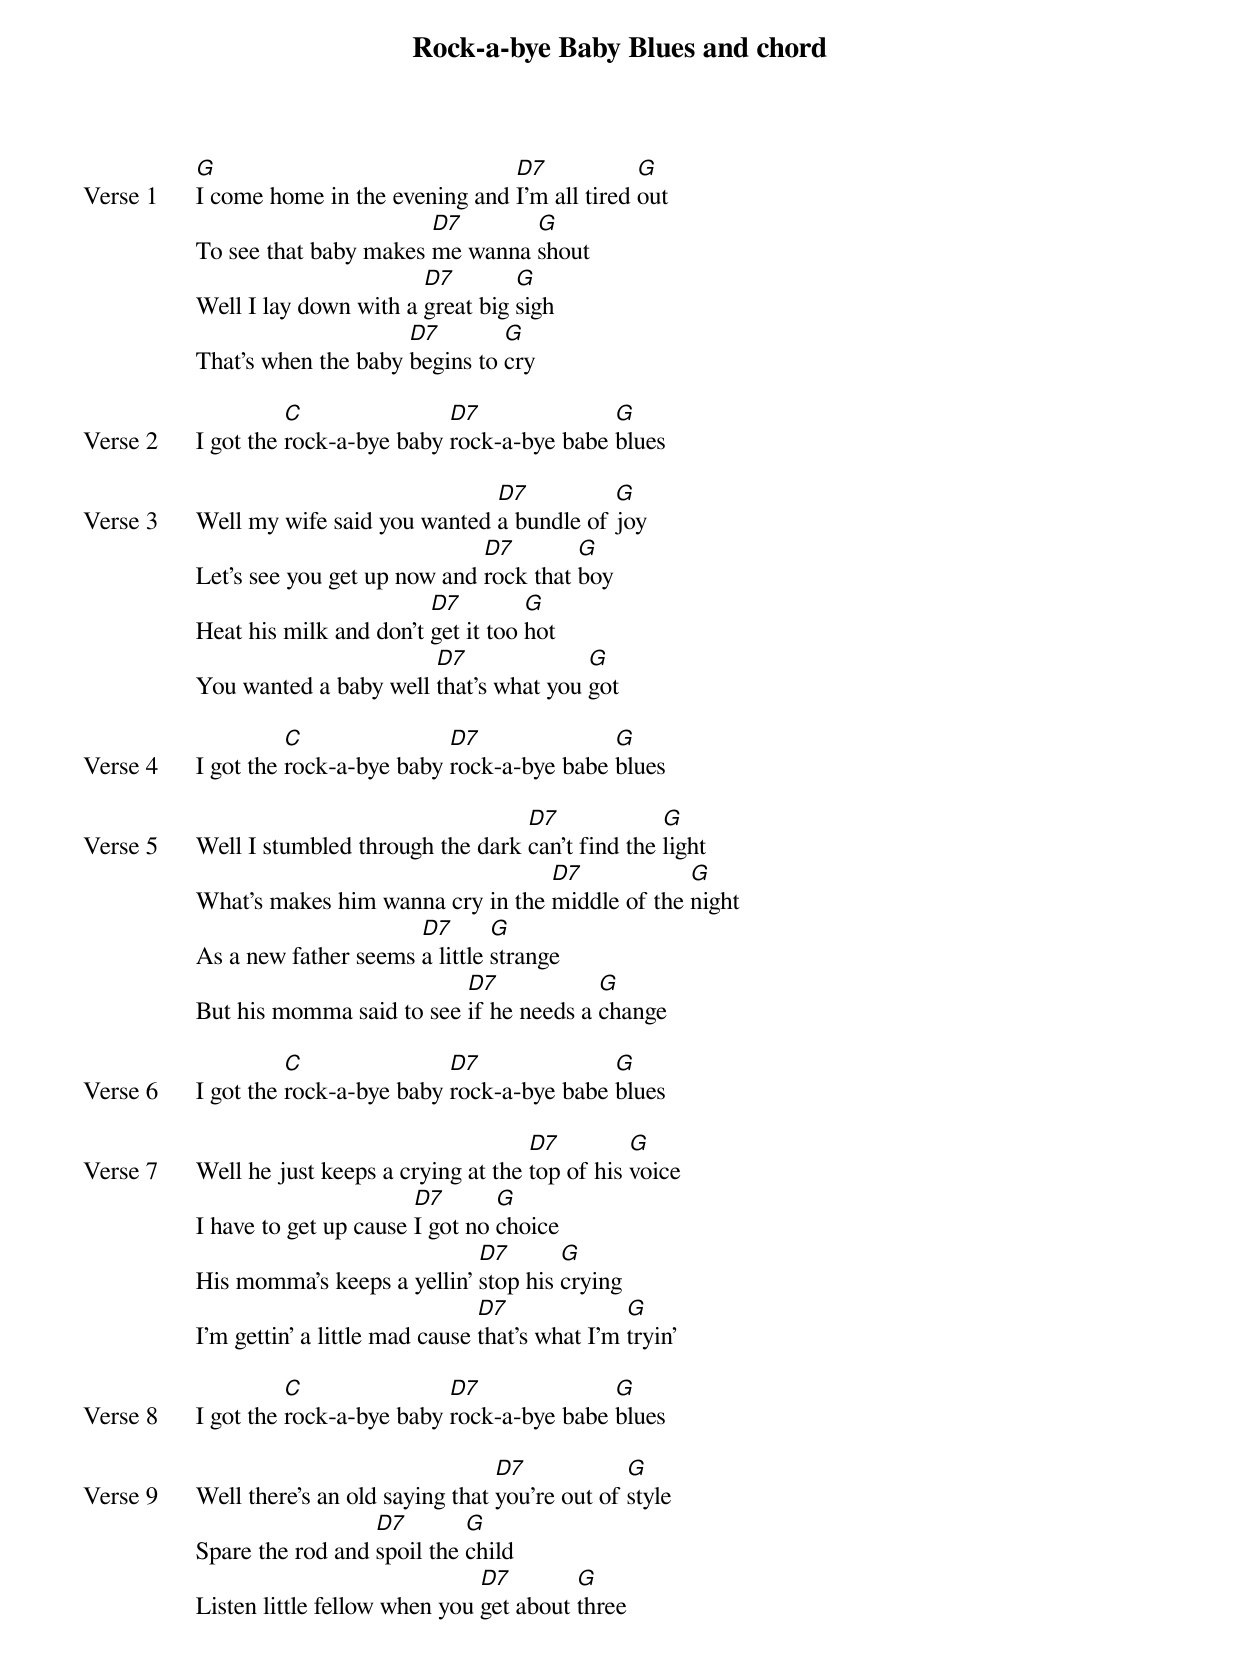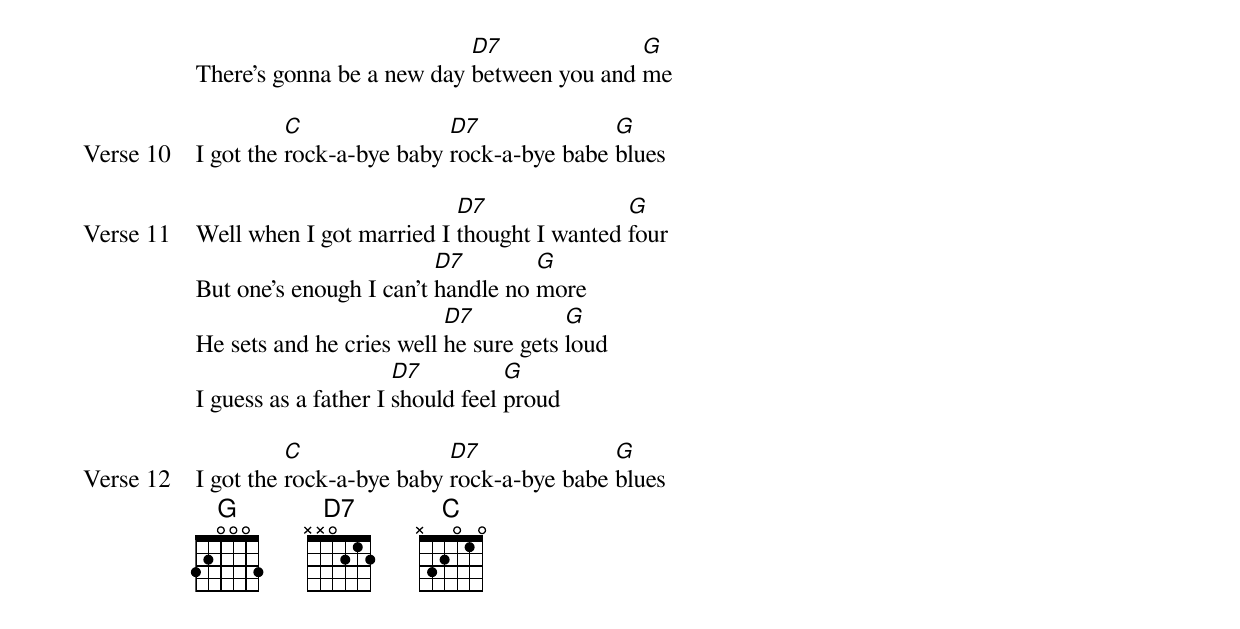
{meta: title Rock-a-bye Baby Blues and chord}
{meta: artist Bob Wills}
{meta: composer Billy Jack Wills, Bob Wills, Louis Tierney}
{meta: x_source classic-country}
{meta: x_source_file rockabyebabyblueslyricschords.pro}
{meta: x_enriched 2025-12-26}

{start_of_verse: Verse 1}
[G]I come home in the evening and [D7]I'm all tired [G]out
To see that baby makes [D7]me wanna [G]shout
Well I lay down with a [D7]great big [G]sigh
That's when the baby [D7]begins to [G]cry
{end_of_verse}

{start_of_verse: Verse 2}
I got the [C]rock-a-bye baby [D7]rock-a-bye babe [G]blues
{end_of_verse}

{start_of_verse: Verse 3}
Well my wife said you wanted [D7]a bundle of [G]joy
Let's see you get up now and [D7]rock that [G]boy
Heat his milk and don't [D7]get it too [G]hot
You wanted a baby well [D7]that's what you [G]got
{end_of_verse}

{start_of_verse: Verse 4}
I got the [C]rock-a-bye baby [D7]rock-a-bye babe [G]blues
{end_of_verse}

{start_of_verse: Verse 5}
Well I stumbled through the dark [D7]can't find the [G]light
What's makes him wanna cry in the [D7]middle of the [G]night
As a new father seems [D7]a little [G]strange
But his momma said to see [D7]if he needs a [G]change
{end_of_verse}

{start_of_verse: Verse 6}
I got the [C]rock-a-bye baby [D7]rock-a-bye babe [G]blues
{end_of_verse}

{start_of_verse: Verse 7}
Well he just keeps a crying at the [D7]top of his [G]voice
I have to get up cause [D7]I got no [G]choice
His momma's keeps a yellin' [D7]stop his [G]crying
I'm gettin' a little mad cause [D7]that's what I'm [G]tryin'
{end_of_verse}

{start_of_verse: Verse 8}
I got the [C]rock-a-bye baby [D7]rock-a-bye babe [G]blues
{end_of_verse}

{start_of_verse: Verse 9}
Well there's an old saying that [D7]you're out of [G]style
Spare the rod and [D7]spoil the [G]child
Listen little fellow when you [D7]get about [G]three
There's gonna be a new day [D7]between you and [G]me
{end_of_verse}

{start_of_verse: Verse 10}
I got the [C]rock-a-bye baby [D7]rock-a-bye babe [G]blues
{end_of_verse}

{start_of_verse: Verse 11}
Well when I got married I [D7]thought I wanted [G]four
But one's enough I can't [D7]handle no [G]more
He sets and he cries well [D7]he sure gets [G]loud
I guess as a father I [D7]should feel [G]proud
{end_of_verse}

{start_of_verse: Verse 12}
I got the [C]rock-a-bye baby [D7]rock-a-bye babe [G]blues
{end_of_verse}
